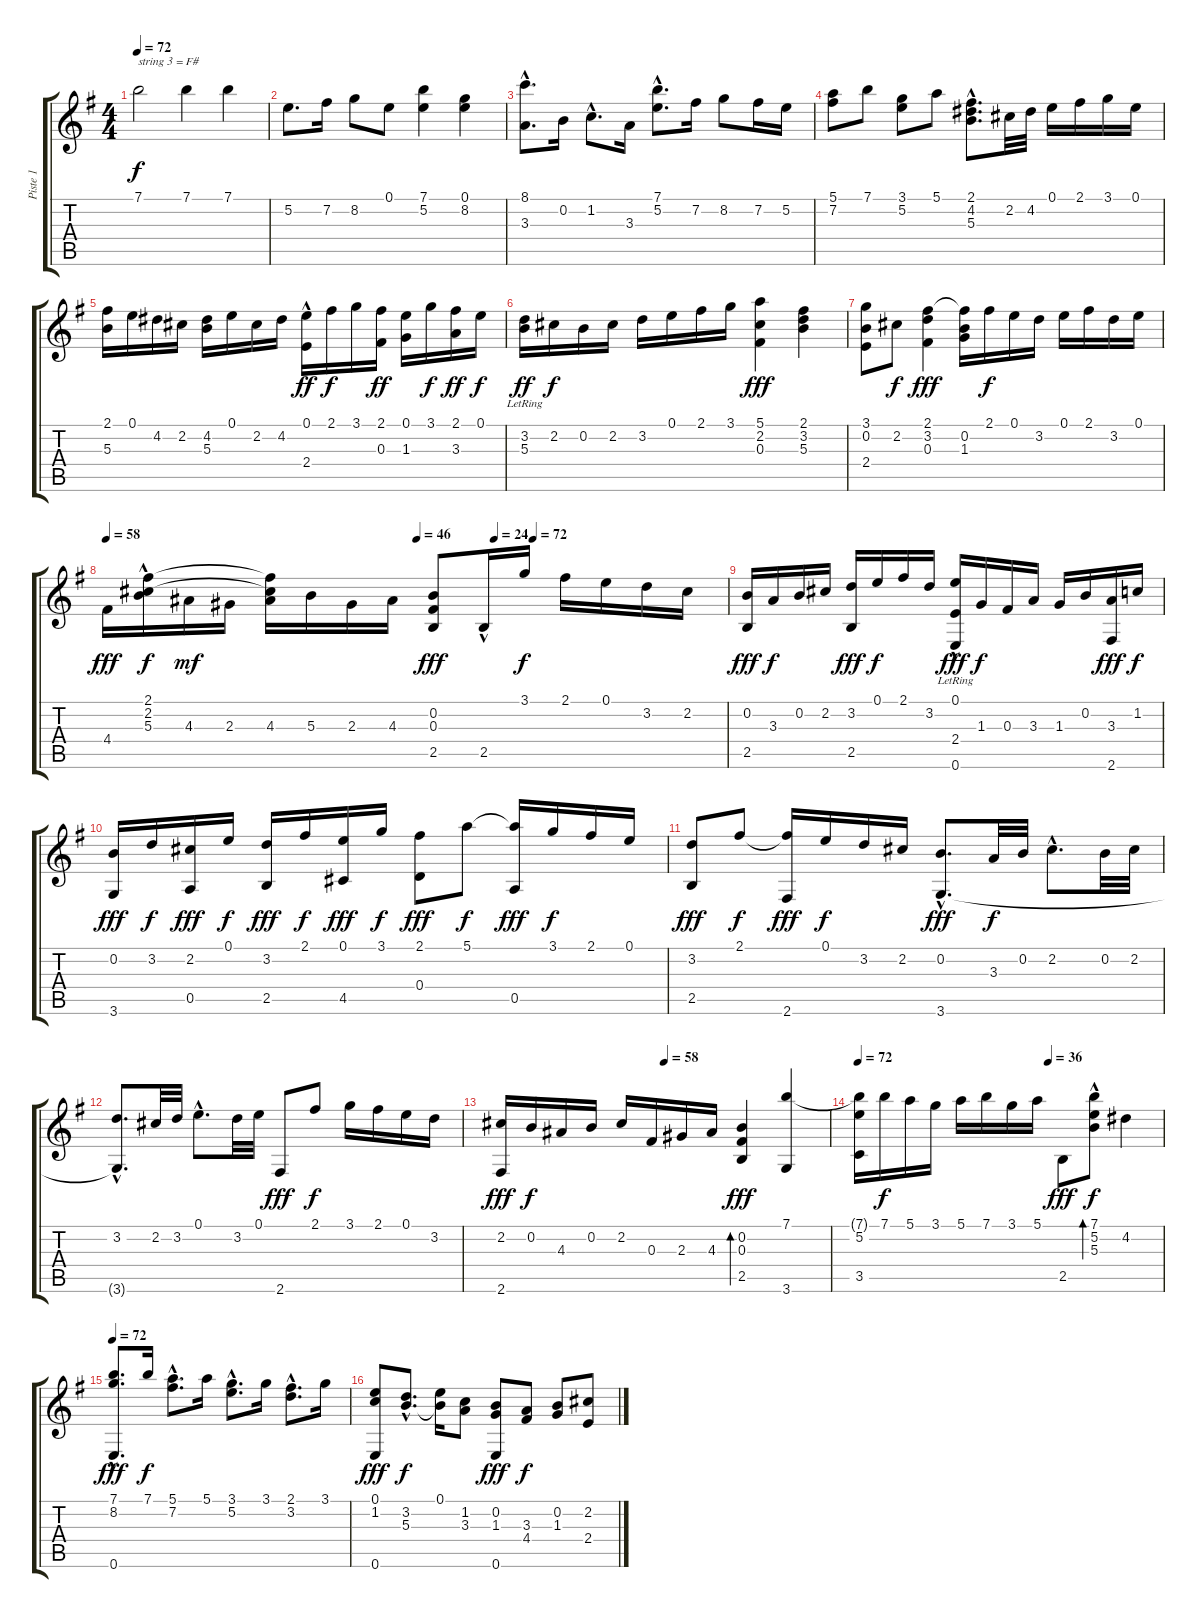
\track ("Piste 1" "Piste 1") {instrument acousticguitarnylon}
\staff {score tabs}
\tuning (E4 B3 Gb3 D3 A2 E2) {hide}
\ts (4 4)
\tempo 72
\clef g2
\ks eminor
7.1.2{txt "string 3 = F#" dy f instrument acousticguitarnylon} 7.1.4 7.1.4 |
5.2.8{d} 7.2.16 8.2.8 0.1.8 (7.1 5.2).4 (0.1 8.2).4 |
(8.1 3.3{hac}).8{d} 0.2.16 1.2{hac}.8{d} 3.3.16 (7.1 5.2{hac}).8{d} 7.2.16 8.2.8 7.2.16 5.2.16 |
(5.1 7.2).8 7.1.8 (3.1 5.2).8 5.1.8 (2.1{hac} 4.2{hac} 5.3).8{d} 2.2.32 4.2.32 0.1.16 2.1.16 3.1.16 0.1.16 |
(2.1 5.3).16 0.1.16 4.2.16 2.2.16 (4.2 5.3).16 0.1.16 2.2.16 4.2.16 (0.1 2.4{hac}).16{dy ff} 2.1.16{dy f} 3.1.16 (2.1 0.3).16{dy ff} (0.1 1.3).16 3.1.16{dy f} (2.1 3.3).16{dy ff} 0.1.16{dy f} |
(3.2 5.3{lr}).16{dy ff} 2.2.16{dy f} 0.2.16 2.2.16 3.2.16 0.1.16 2.1.16 3.1.16 (5.1 2.2 0.3).4{dy fff} (2.1 3.2 5.3).4 |
(3.1 0.2 2.4).8 2.2.8{dy f} (2.1 3.2 0.3).4{dy fff} (2.1{t} 0.2 1.3).16 2.1.16{dy f} 0.1.16 3.2.16 0.1.16 2.1.16 3.2.16 0.1.16 |
\tempo 58
\tempo (46 0.5)
\tempo (24 0.625)
\tempo (72 0.6875)
4.4.16{dy fff} (2.1{hac} 2.2{hac} 5.3).16{dy f} 4.3.16{dy mf} 2.3.16 (2.1{t} 2.2{t} 4.3).16 5.3.16 2.3.16 4.3.16 (0.2 0.3 2.5).8{dy fff} 2.5{hac}.16 3.1.16{dy f} 2.1.16 0.1.16 3.2.16 2.2.16 |
(0.2 2.5).16{dy fff} 3.3.16{dy f} 0.2.16 2.2.16 (3.2 2.5).16{dy fff} 0.1.16{dy f} 2.1.16 3.2.16 (0.1{lr} 2.4 0.6{hac}).16{dy fff} 1.3.16{dy f} 0.3.16 3.3.16 1.3.16 0.2.16 (3.3 2.6).16{dy fff} 1.2.16{dy f} |
(0.2 3.6).16{dy fff} 3.2.16{dy f} (2.2 0.5).16{dy fff} 0.1.16{dy f} (3.2 2.5).16{dy fff} 2.1.16{dy f} (0.1 4.5).16{dy fff} 3.1.16{dy f} (2.1 0.4).8{dy fff} 5.1.8{dy f} (5.1{t} 0.5).16{dy fff} 3.1.16{dy f} 2.1.16 0.1.16 |
(3.2 2.5).8{dy fff} 2.1.8{dy f} (2.1{t} 2.6).16{dy fff} 0.1.16{dy f} 3.2.16 2.2.16 (0.2{hac} 3.6).8{d dy fff} 3.3.32{dy f} 0.2.32 2.2{hac}.8{d} 0.2.32 2.2.32 |
(3.2{hac} 3.6{t}).8{d} 2.2.32 3.2.32 0.1{hac}.8{d} 3.2.32 0.1.32 2.6.8{dy fff} 2.1.8{dy f} 3.1.16 2.1.16 0.1.16 3.2.16 |
\tempo (58 0.5)
(2.2 2.6).16{dy fff} 0.2.16{dy f} 4.3.16 0.2.16 2.2.16 0.3.16 2.3.16 4.3.16 (0.2 0.3 2.5).4{bd 240 dy fff} (7.1 3.6).4 |
\tempo 72
\tempo (36 0.625)
(7.1{t} 5.2 3.5).16 7.1.16{dy f} 5.1.16 3.1.16 5.1.16 7.1.16 3.1.16 5.1.16 2.5.8{dy fff} (7.1{hac} 5.2 5.3{hac}).8{bd 240 dy f} 4.2.4 |
\tempo 72
(7.1{hac} 8.2 0.6{hac}).8{d dy fff} 7.1.16{dy f} (5.1{hac} 7.2).8{d} 5.1.16 (3.1{hac} 5.2).8{d} 3.1.16 (2.1{hac} 3.2).8{d} 3.1.16 |
(0.1 1.2 0.6).8{dy fff} (3.2{hac} 5.3{hac}).8{d dy f} (0.1 5.3{t}).16 (1.2 3.3).8 (0.2 1.3 0.6).8{dy fff} (3.3 4.4).8{dy f} (0.2 1.3).8 (2.2 2.4).8
